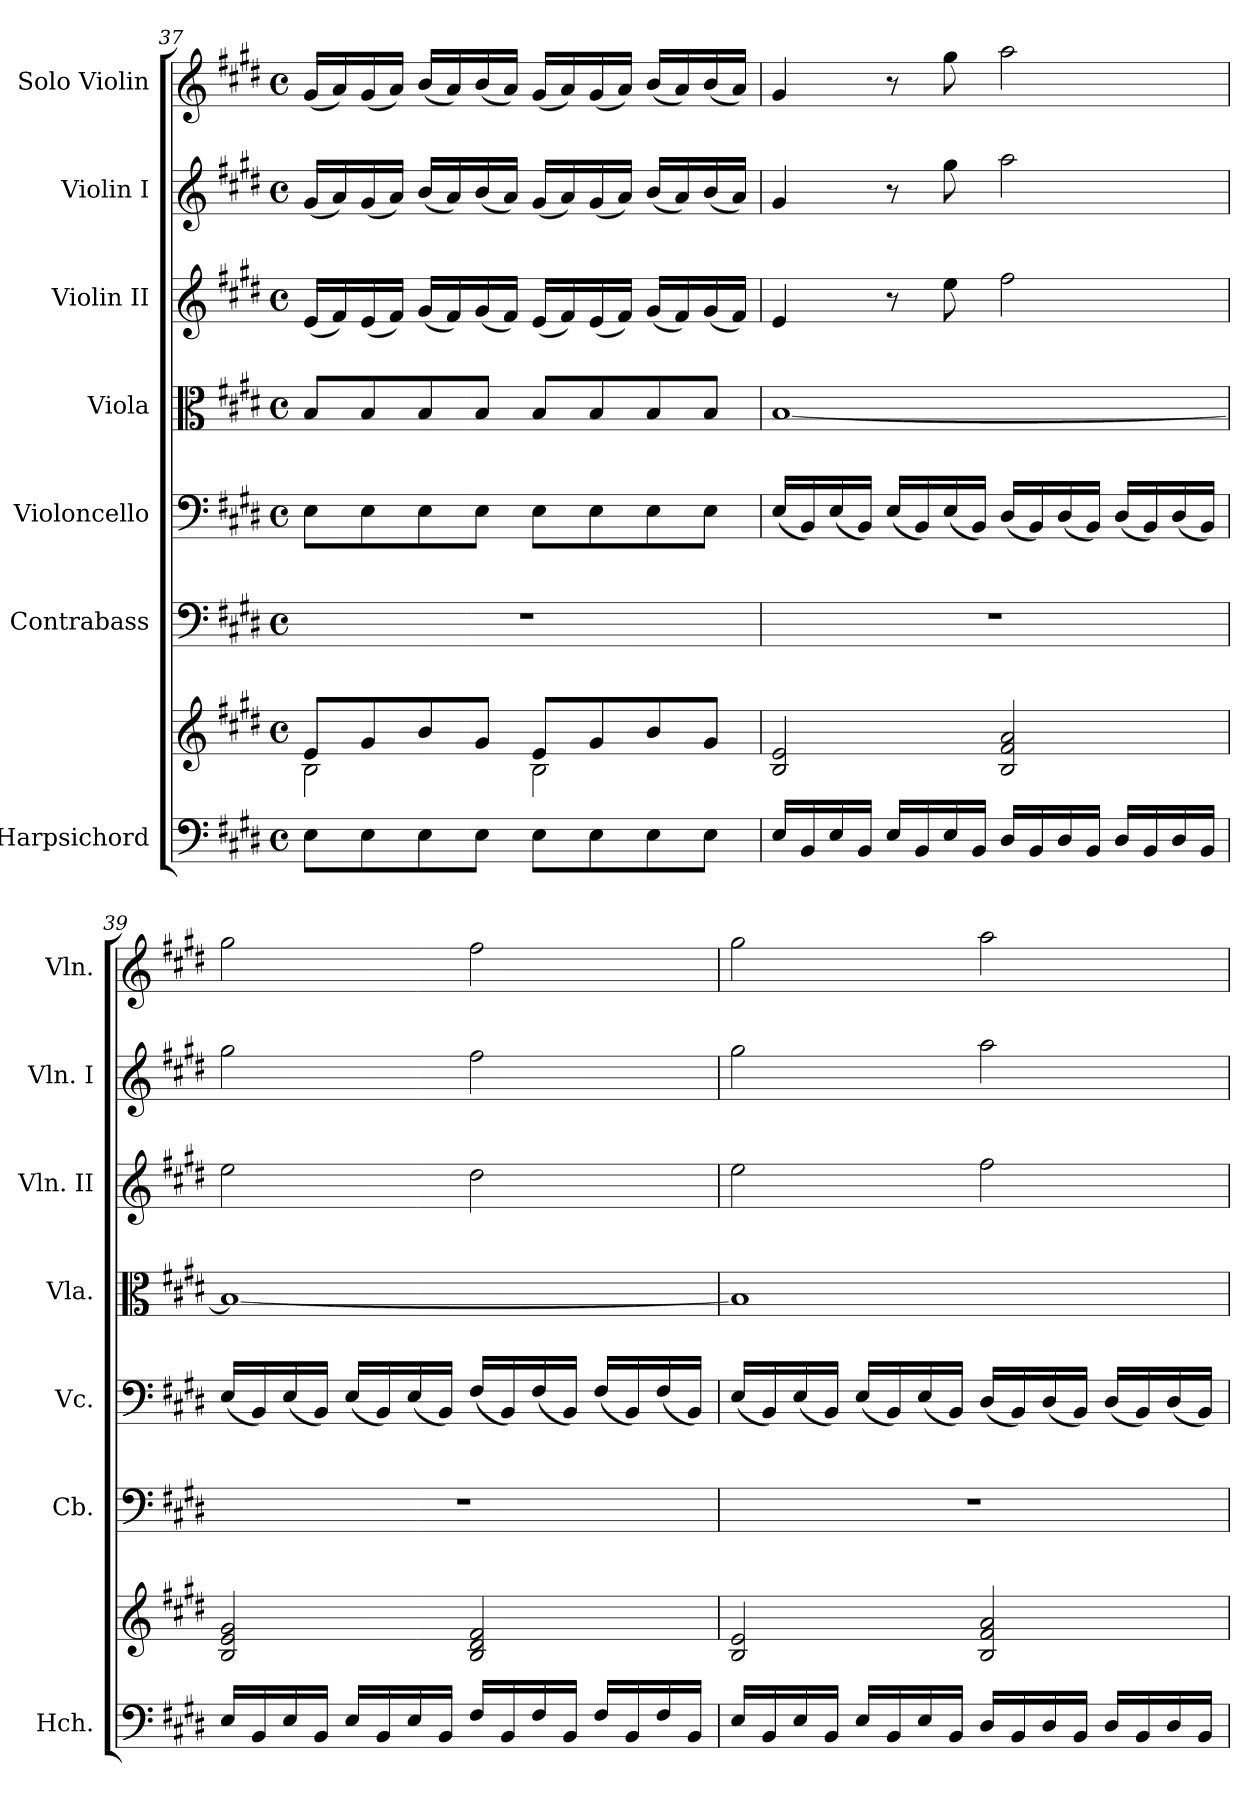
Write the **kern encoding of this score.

**kern	**kern	**kern	**kern	**kern	**kern	**kern	**kern
*part7	*part7	*part6	*part5	*part4	*part3	*part2	*part1
*staff8	*staff7	*staff6	*staff5	*staff4	*staff3	*staff2	*staff1
*I"Harpsichord	*	*I"Contrabass	*I"Violoncello	*I"Viola	*I"Violin II	*I"Violin I	*I"Solo Violin
*I'Hch.	*	*I'Cb.	*I'Vc.	*I'Vla.	*I'Vln. II	*I'Vln. I	*I'Vln.
!!LO:PB:g=z
*clefF4	*clefG2	*clefF4	*clefF4	*clefC3	*clefG2	*clefG2	*clefG2
*	*	*ITrd7c12	*	*	*	*	*
*k[f#c#g#d#]	*k[f#c#g#d#]	*k[f#c#g#d#]	*k[f#c#g#d#]	*k[f#c#g#d#]	*k[f#c#g#d#]	*k[f#c#g#d#]	*k[f#c#g#d#]
*M4/4	*M4/4	*M4/4	*M4/4	*M4/4	*M4/4	*M4/4	*M4/4
*met(c)	*met(c)	*met(c)	*met(c)	*met(c)	*met(c)	*met(c)	*met(c)
=37	=37	=37	=37	=37	=37	=37	=37
*	*^	*	*	*	*	*	*
8E\L	8e/L	2B\	1r	8E\L	8B/L	(<16e/LL	(<16g#/LL	(<16g#/LL
.	.	.	.	.	.	16f#/)	16a/)	16a/)
8E\	8g#/	.	.	8E\	8B/	(<16e/	(<16g#/	(<16g#/
.	.	.	.	.	.	16f#/JJ)	16a/JJ)	16a/JJ)
8E\	8b/	.	.	8E\	8B/	(<16g#/LL	(<16b/LL	(<16b/LL
.	.	.	.	.	.	16f#/)	16a/)	16a/)
8E\J	8g#/J	.	.	8E\J	8B/J	(<16g#/	(<16b/	(<16b/
.	.	.	.	.	.	16f#/JJ)	16a/JJ)	16a/JJ)
8E\L	8e/L	2B\	.	8E\L	8B/L	(<16e/LL	(<16g#/LL	(<16g#/LL
.	.	.	.	.	.	16f#/)	16a/)	16a/)
8E\	8g#/	.	.	8E\	8B/	(<16e/	(<16g#/	(<16g#/
.	.	.	.	.	.	16f#/JJ)	16a/JJ)	16a/JJ)
8E\	8b/	.	.	8E\	8B/	(<16g#/LL	(<16b/LL	(<16b/LL
.	.	.	.	.	.	16f#/)	16a/)	16a/)
8E\J	8g#/J	.	.	8E\J	8B/J	(<16g#/	(<16b/	(<16b/
.	.	.	.	.	.	16f#/JJ)	16a/JJ)	16a/JJ)
*	*v	*v	*	*	*	*	*	*
=38	=38	=38	=38	=38	=38	=38	=38
16E/LL	2B/ 2e/	1r	(<16E/LL	[1B	4e/	4g#/	4g#/
16BB/	.	.	16BB/)	.	.	.	.
16E/	.	.	(<16E/	.	.	.	.
16BB/JJ	.	.	16BB/JJ)	.	.	.	.
16E/LL	.	.	(<16E/LL	.	8r	8r	8r
16BB/	.	.	16BB/)	.	.	.	.
16E/	.	.	(<16E/	.	8ee\	8gg#\	8gg#\
16BB/JJ	.	.	16BB/JJ)	.	.	.	.
16D#/LL	2B/ 2f#/ 2a/	.	(<16D#/LL	.	2ff#\	2aa\	2aa\
16BB/	.	.	16BB/)	.	.	.	.
16D#/	.	.	(<16D#/	.	.	.	.
16BB/JJ	.	.	16BB/JJ)	.	.	.	.
16D#/LL	.	.	(<16D#/LL	.	.	.	.
16BB/	.	.	16BB/)	.	.	.	.
16D#/	.	.	(<16D#/	.	.	.	.
16BB/JJ	.	.	16BB/JJ)	.	.	.	.
!!LO:PB:g=z
=39	=39	=39	=39	=39	=39	=39	=39
16E/LL	2B/ 2e/ 2g#/	1r	(<16E/LL	1B_	2ee\	2gg#\	2gg#\
16BB/	.	.	16BB/)	.	.	.	.
16E/	.	.	(<16E/	.	.	.	.
16BB/JJ	.	.	16BB/JJ)	.	.	.	.
16E/LL	.	.	(<16E/LL	.	.	.	.
16BB/	.	.	16BB/)	.	.	.	.
16E/	.	.	(<16E/	.	.	.	.
16BB/JJ	.	.	16BB/JJ)	.	.	.	.
16F#/LL	2B/ 2d#/ 2f#/	.	(<16F#/LL	.	2dd#\	2ff#\	2ff#\
16BB/	.	.	16BB/)	.	.	.	.
16F#/	.	.	(<16F#/	.	.	.	.
16BB/JJ	.	.	16BB/JJ)	.	.	.	.
16F#/LL	.	.	(<16F#/LL	.	.	.	.
16BB/	.	.	16BB/)	.	.	.	.
16F#/	.	.	(<16F#/	.	.	.	.
16BB/JJ	.	.	16BB/JJ)	.	.	.	.
=40	=40	=40	=40	=40	=40	=40	=40
16E/LL	2B/ 2e/	1r	(<16E/LL	1B]	2ee\	2gg#\	2gg#\
16BB/	.	.	16BB/)	.	.	.	.
16E/	.	.	(<16E/	.	.	.	.
16BB/JJ	.	.	16BB/JJ)	.	.	.	.
16E/LL	.	.	(<16E/LL	.	.	.	.
16BB/	.	.	16BB/)	.	.	.	.
16E/	.	.	(<16E/	.	.	.	.
16BB/JJ	.	.	16BB/JJ)	.	.	.	.
16D#/LL	2B/ 2f#/ 2a/	.	(<16D#/LL	.	2ff#\	2aa\	2aa\
16BB/	.	.	16BB/)	.	.	.	.
16D#/	.	.	(<16D#/	.	.	.	.
16BB/JJ	.	.	16BB/JJ)	.	.	.	.
16D#/LL	.	.	(<16D#/LL	.	.	.	.
16BB/	.	.	16BB/)	.	.	.	.
16D#/	.	.	(<16D#/	.	.	.	.
16BB/JJ	.	.	16BB/JJ)	.	.	.	.
=	=	=	=	=	=	=	=
*-	*-	*-	*-	*-	*-	*-	*-
